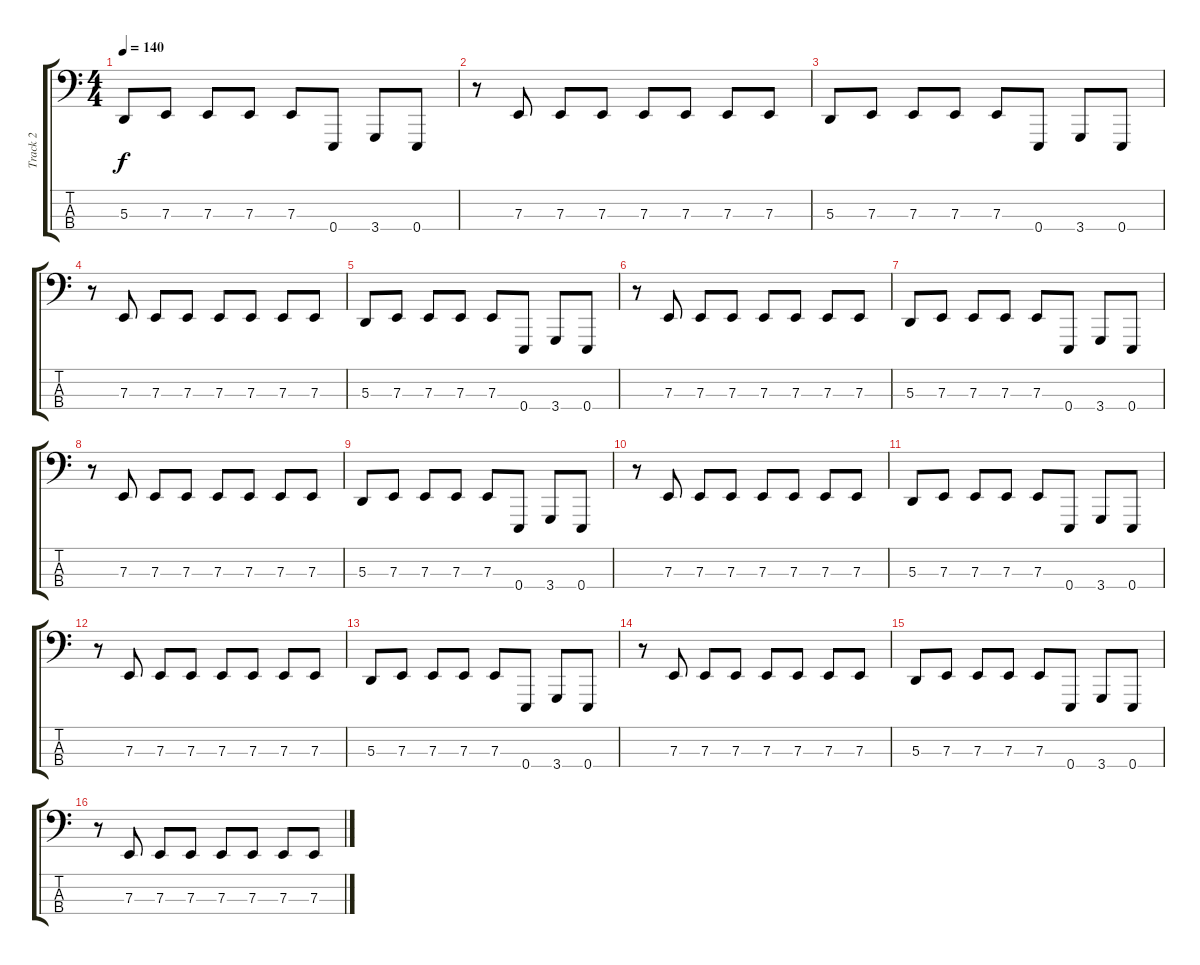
\track ("Track 2" "Track 2") {instrument lead8bassandlead}
\staff {score tabs}
\tuning (G2 D2 A1 E1) {hide}
\ts (4 4)
\tempo 140
\clef f4
\ks c
5.3.8{dy f} 7.3.8 7.3.8 7.3.8 7.3.8 0.4.8 3.4.8 0.4.8 |
r.8 7.3.8 7.3.8 7.3.8 7.3.8 7.3.8 7.3.8 7.3.8 |
5.3.8 7.3.8 7.3.8 7.3.8 7.3.8 0.4.8 3.4.8 0.4.8 |
r.8 7.3.8 7.3.8 7.3.8 7.3.8 7.3.8 7.3.8 7.3.8 |
5.3.8 7.3.8 7.3.8 7.3.8 7.3.8 0.4.8 3.4.8 0.4.8 |
r.8 7.3.8 7.3.8 7.3.8 7.3.8 7.3.8 7.3.8 7.3.8 |
5.3.8 7.3.8 7.3.8 7.3.8 7.3.8 0.4.8 3.4.8 0.4.8 |
r.8 7.3.8 7.3.8 7.3.8 7.3.8 7.3.8 7.3.8 7.3.8 |
5.3.8 7.3.8 7.3.8 7.3.8 7.3.8 0.4.8 3.4.8 0.4.8 |
r.8 7.3.8 7.3.8 7.3.8 7.3.8 7.3.8 7.3.8 7.3.8 |
5.3.8 7.3.8 7.3.8 7.3.8 7.3.8 0.4.8 3.4.8 0.4.8 |
r.8 7.3.8 7.3.8 7.3.8 7.3.8 7.3.8 7.3.8 7.3.8 |
5.3.8 7.3.8 7.3.8 7.3.8 7.3.8 0.4.8 3.4.8 0.4.8 |
r.8 7.3.8 7.3.8 7.3.8 7.3.8 7.3.8 7.3.8 7.3.8 |
5.3.8 7.3.8 7.3.8 7.3.8 7.3.8 0.4.8 3.4.8 0.4.8 |
r.8 7.3.8 7.3.8 7.3.8 7.3.8 7.3.8 7.3.8 7.3.8
